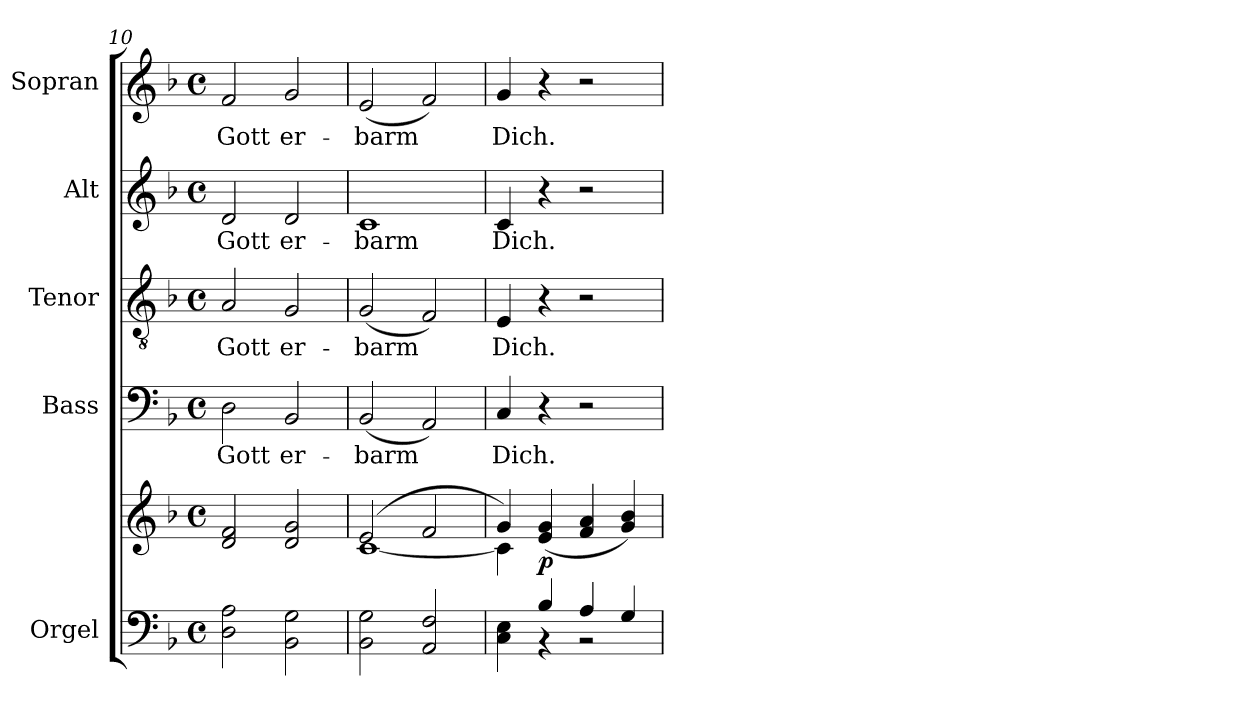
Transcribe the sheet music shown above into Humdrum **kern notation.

**kern	**kern	**dynam	**kern	**text	**kern	**text	**kern	**text	**kern	**text
*part5	*part5	*part5	*part4	*part4	*part3	*part3	*part2	*part2	*part1	*part1
*staff6	*staff5	*staff5/6	*staff4	*staff4	*staff3	*staff3	*staff2	*staff2	*staff1	*staff1
*I"Orgel	*	*	*I"Bass	*	*I"Tenor	*	*I"Alt	*	*I"Sopran	*
*I'Org.	*	*	*I'B.	*	*I'T.	*	*I'A.	*	*I'S.	*
*clefF4	*clefG2	*	*clefF4	*	*clefGv2	*	*clefG2	*	*clefG2	*
*k[b-]	*k[b-]	*	*k[b-]	*	*k[b-]	*	*k[b-]	*	*k[b-]	*
*F:	*F:	*	*F:	*	*F:	*	*F:	*	*F:	*
*M4/4	*M4/4	*	*M4/4	*	*M4/4	*	*M4/4	*	*M4/4	*
*met(c)	*met(c)	*	*met(c)	*	*met(c)	*	*met(c)	*	*met(c)	*
=10	=10	=10	=10	=10	=10	=10	=10	=10	=10	=10
2D\ 2A\	2d/ 2f/	.	2D\	Gott	2A/	Gott	2d/	Gott	2f/	Gott
2BB-\ 2G\	2d/ 2g/	.	2BB-/	er-	2G/	er-	2d/	er-	2g/	er-
=11	=11	=11	=11	=11	=11	=11	=11	=11	=11	=11
*	*^	*	*	*	*	*	*	*	*	*
2BB-\ 2G\	(2e/	[<1c	.	(2BB-/	-barm	(2G/	-barm	1c	-barm	(2e/	-barm
2AA/ 2F/	2f/	.	.	2AA/)	.	2F/)	.	.	.	2f/)	.
!!LO:LB:g=z
=12	=12	=12	=12	=12	=12	=12	=12	=12	=12	=12	=12
*^	*	*	*	*	*	*	*	*	*	*	*
4ryy	4C\ 4E\	4g/)	4c\]	.	4C/	Dich.	4E/	Dich.	4c/	Dich.	4g/	Dich.
!	!	!	!	!LO:DY:b	!	!	!	!	!	!	!	!
4B-/	4r	(<4e/ 4g/	4ryy	p	4r	.	4r	.	4r	.	4r	.
4A/	2r	4f/ 4a/	2ryy	.	2r	.	2r	.	2r	.	2r	.
4G/	.	4g/ 4b-/)	.	.	.	.	.	.	.	.	.	.
*v	*v	*	*	*	*	*	*	*	*	*	*	*
*	*v	*v	*	*	*	*	*	*	*	*	*
=	=	=	=	=	=	=	=	=	=	=
*-	*-	*-	*-	*-	*-	*-	*-	*-	*-	*-
